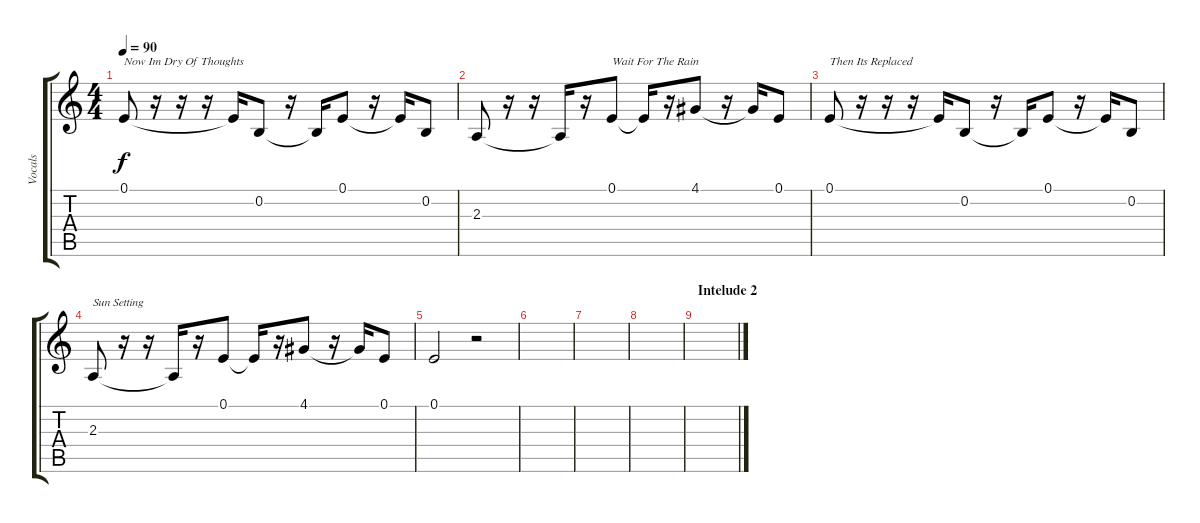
\track ("Vocals" "Vocals") {instrument synthbrass1}
\staff {score tabs}
\tuning (E4 B3 G3 D3 A2 E2) {hide}
\ts (4 4)
\tempo 90
\clef g2
\ks c
0.1.8{txt "Now Im Dry Of Thoughts" dy f} r.16 r.16 r.16 0.1{t}.16 0.2.8 r.16 0.2{t}.16 0.1.8 r.16 0.1{t}.16 0.2.8 |
2.3.8 r.16 r.16 2.3{t}.16 r.16 0.1.8{txt "Wait For The Rain"} 0.1{t}.16 r.16 4.1.8 r.16 4.1{t}.16 0.1.8 |
0.1.8{txt "Then Its Replaced"} r.16 r.16 r.16 0.1{t}.16 0.2.8 r.16 0.2{t}.16 0.1.8 r.16 0.1{t}.16 0.2.8 |
2.3.8{txt "Sun Setting"} r.16 r.16 2.3{t}.16 r.16 0.1.8 0.1{t}.16 r.16 4.1.8 r.16 4.1{t}.16 0.1.8 |
0.1.2 r.2 |
|
|
|
\section ("" "Intelude 2")
